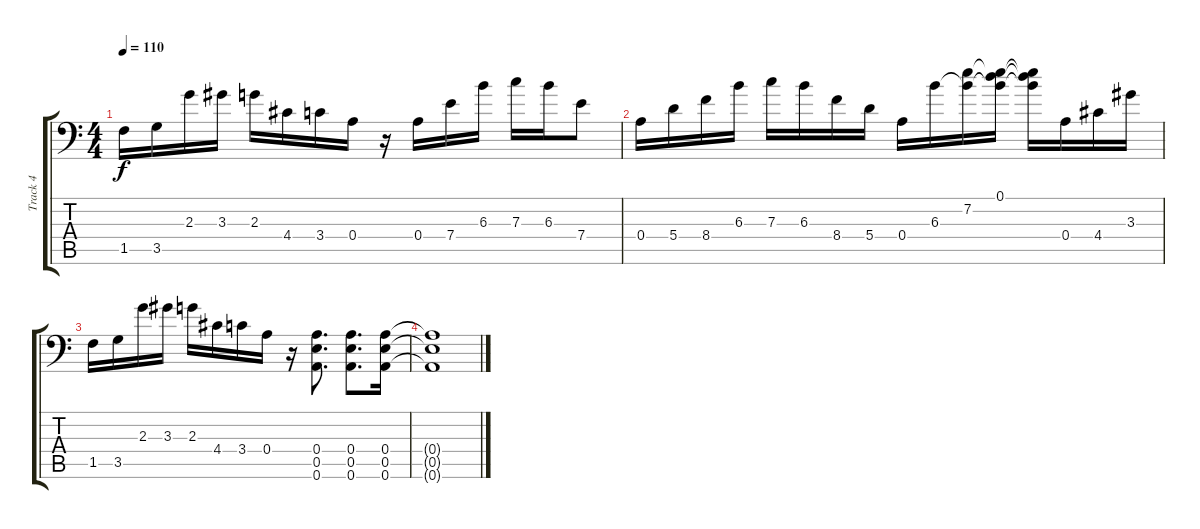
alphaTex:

\track ("Track 4" "Track 4") {instrument distortionguitar}
\staff {score tabs}
\tuning (D4 A3 F3 A2 E2 A1) {hide}
\ts (4 4)
\tempo 110
\clef f4
\ks c
1.5.16{dy f} 3.5.16 2.3.16 3.3.16 2.3.16 4.4.16 3.4.16 0.4.16 r.16 0.4.16 7.4.16 6.3.16 7.3.16 6.3.16 7.4.8 |
0.4.16 5.4.16 8.4.16 6.3.16 7.3.16 6.3.16 8.4.16 5.4.16 0.4.16 6.3.16 (7.2 6.3{t}).16 (0.1 7.2{t} 6.3{t}).16 (0.1{t} 7.2{t} 6.3{t}).16 0.4.16 4.4.16 3.3.16 |
1.5.16 3.5.16 2.3.16 3.3.16 2.3.16 4.4.16 3.4.16 0.4.16 r.16 (0.4 0.5 0.6).8{d} (0.4 0.5 0.6).8{d} (0.4 0.5 0.6).16 |
(0.4{t} 0.5{t} 0.6{t}).1
